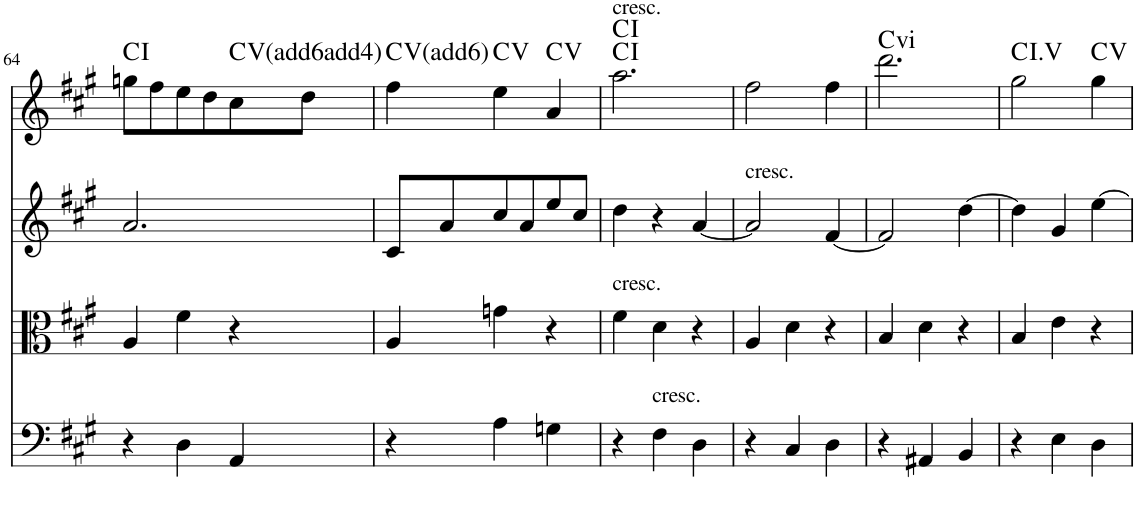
**kern	**kern	**kern	**kern	**harte
*part4	*part3	*part2	*part1	*part1
*staff4	*staff3	*staff2	*staff1	*
*I"Violoncello	*I"Viola	*I"Violin 2	*I"Violin 1	*
*I'Vc	*I'Vla	*I'Vln	*I'Vln	*
!!LO:PB:g=z
*clefF4	*clefC3	*clefG2	*clefG2	*
*k[f#c#g#]	*k[f#c#g#]	*k[f#c#g#]	*k[f#c#g#]	*
*M3/4	*M3/4	*M3/4	*M3/4	*
=64	=64	=64	=64	=64
4r	4A/	2.a/	8ggn\L	C:maj
.	.	.	8ff#\	.
4D\	4f#\	.	8ee\	.
.	.	.	8dd\	.
!	!	!	!	!LO:H:kt=6
4AA/	4r	.	8cc#\	C:maj6(4)
.	.	.	8dd\J	.
=65	=65	=65	=65	=65
!	!	!	!	!LO:H:kt=6
4r	4A/	8c#/L	4ff#\	C:maj6
.	.	8a/	.	.
4A\	4gn\	8cc#/	4ee\	C:maj
.	.	8a/	.	.
4Gn\	4r	8ee/	4a/	C:maj
.	.	8cc#/J	.	.
=66	=66	=66	=66	=66
!	!	!	!LO:TX:a:t=cresc.	!
!	!LO:TX:a:t=cresc.	!	!	!
4r	4f#\	4dd\	2.aa\	C:maj C:maj
!LO:TX:a:t=cresc.	!	!	!	!
4F#\	4d\	4r	.	.
4D\	4r	[4a/	.	.
=67	=67	=67	=67	=67
!	!	!LO:TX:a:t=cresc.	!	!
4r	4A/	2a/]	2ff#\	.
4C#/	4d\	.	.	.
4D\	4r	[4f#/	4ff#\	.
=68	=68	=68	=68	=68
!	!	!	!	!LO:H:kt=vi
4r	4B/	2f#/]	2.ddd\	.
4AA#X/	4d\	.	.	.
4BB/	4r	[4dd\	.	.
=69	=69	=69	=69	=69
4r	4B/	4dd\]	2gg#\	C:maj
4E\	4e\	4g#/	.	.
4D\	4r	[4ee\	4gg#\	C:maj
=	=	=	=	=
*-	*-	*-	*-	*-
